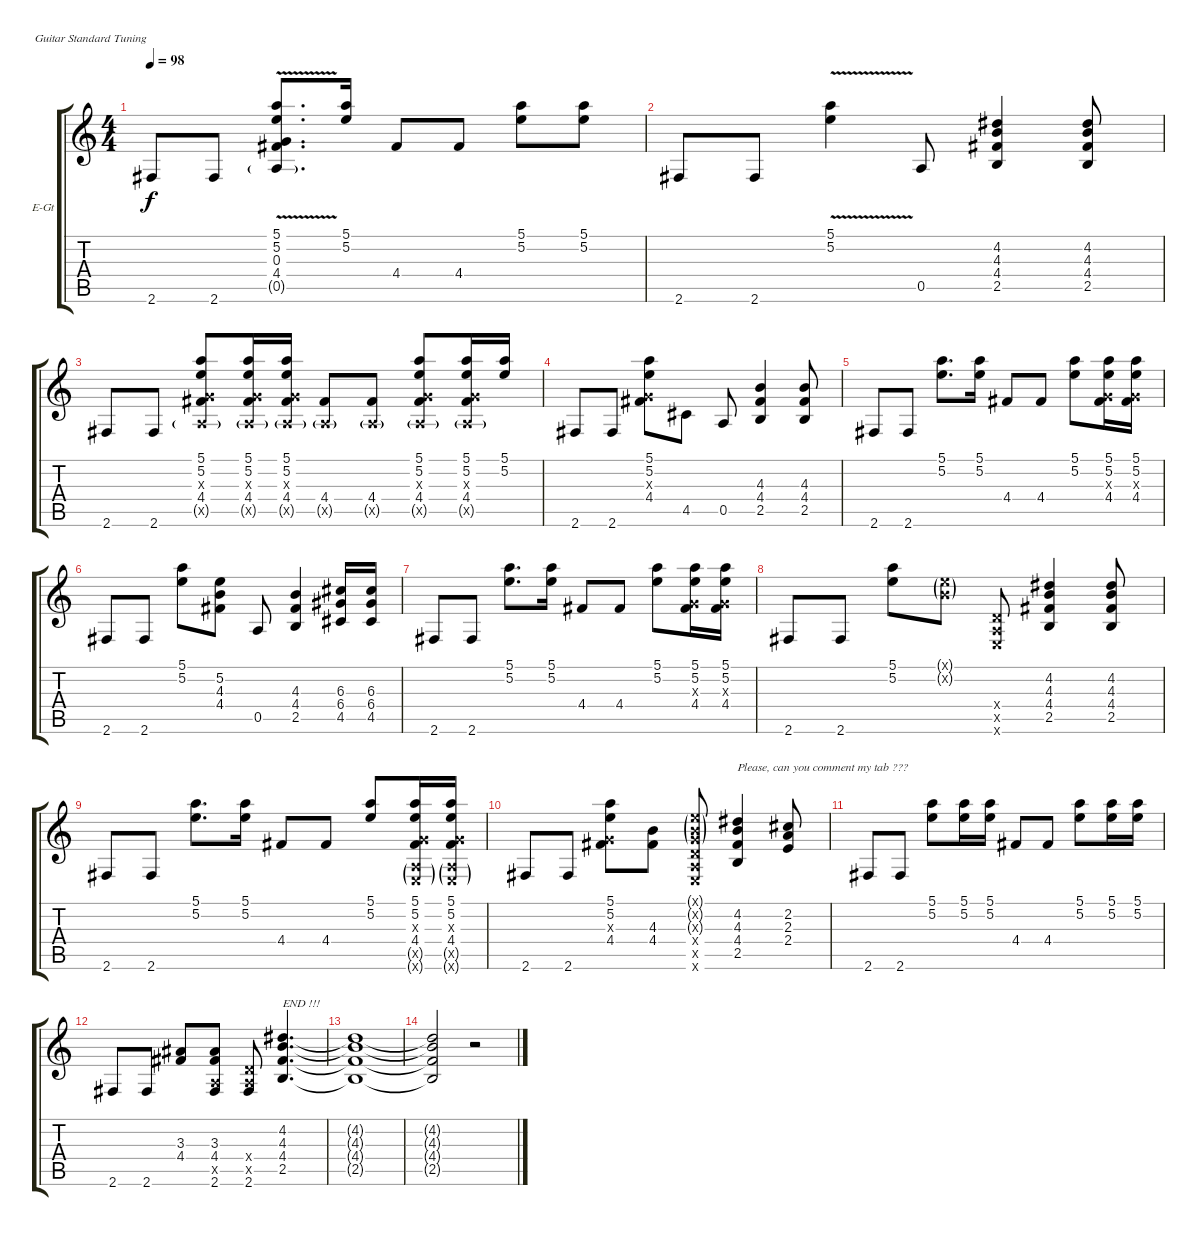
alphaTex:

\bracketExtendMode groupsimilarinstruments
\firstSystemTrackNameOrientation horizontal
\otherSystemsTrackNameOrientation horizontal
\track ("Jimi Rhythm Guitar" "E-Gt") {instrument distortionguitar}
\staff {score tabs}
\tuning (E4 B3 G3 D3 A2 E2)
\ts (4 4)
\tempo 98
\clef g2
\ks c
2.6.8{dy f} 2.6.8 (5.1{v} 5.2{v} 0.3{v} 4.4{v} 0.5{v g}).8{d} (5.1 5.2).16 4.4.8 4.4.8 (5.1 5.2).8 (5.1 5.2).8 |
2.6.8 2.6.8 (5.1{v} 5.2{v}).4 0.5.8 (4.2 4.3 4.4 2.5).4 (4.2 4.3 4.4 2.5).8 |
2.6.8 2.6.8 (5.1 5.2 0.3{x} 4.4 0.5{g x}).8 (5.1 5.2 0.3{x} 4.4 0.5{g x}).16 (5.1 5.2 0.3{x} 4.4 0.5{g x}).16 (4.4 0.5{g x}).8 (4.4 0.5{g x}).8 (5.1 5.2 0.3{x} 4.4 0.5{g x}).8 (5.1 5.2 0.3{x} 4.4 0.5{g x}).16 (5.1 5.2).16 |
2.6.8 2.6.8 (5.1 5.2 0.3{x} 4.4).8 4.5.8 0.5.8 (4.3 4.4 2.5).4 (4.3 4.4 2.5).8 |
2.6.8 2.6.8 (5.1 5.2).8{d} (5.1 5.2).16 4.4.8 4.4.8 (5.1 5.2).8 (5.1 5.2 0.3{x} 4.4).16 (5.1 5.2 0.3{x} 4.4).16 |
2.6.8 2.6.8 (5.1 5.2).8 (5.2 4.3 4.4).8 0.5.8 (4.3 4.4 2.5).4 (6.3 6.4 4.5).16 (6.3 6.4 4.5).16 |
2.6.8 2.6.8 (5.1 5.2).8{d} (5.1 5.2).16 4.4.8 4.4.8 (5.1 5.2).8 (5.1 5.2 0.3{x} 4.4).16 (5.1 5.2 0.3{x} 4.4).16 |
2.6.8 2.6.8 (5.1 5.2).8 (0.1{g x} 0.2{g x}).8 (0.4{x} 0.5{x} 0.6{x}).8 (4.2 4.3 4.4 2.5).4 (4.2 4.3 4.4 2.5).8 |
2.6.8 2.6.8 (5.1 5.2).8{d} (5.1 5.2).16 4.4.8 4.4.8 (5.1 5.2).8 (5.1 5.2 0.3{x} 4.4 0.5{g x} 0.6{g x}).16 (5.1 5.2 0.3{x} 4.4 0.5{g x} 0.6{g x}).16 |
2.6.8 2.6.8 (5.1 5.2 0.3{x} 4.4).8 (4.3 4.4).8 (0.1{g x} 0.2{g x} 0.3{g x} 0.4{x} 0.5{x} 0.6{x}).8 (4.2 4.3 4.4 2.5).4{txt "Please, can you comment my tab ???"} (2.2 2.3 2.4).8 |
2.6.8 2.6.8 (5.1 5.2).8 (5.1 5.2).16 (5.1 5.2).16 4.4.8 4.4.8 (5.1 5.2).8 (5.1 5.2).16 (5.1 5.2).16 |
2.6.8 2.6.8 (3.3 4.4).8 (3.3 4.4 0.5{x} 2.6).8 (0.4{x} 0.5{x} 2.6).8 (4.2 4.3 4.4 2.5).4{d txt "END !!!"} |
(4.2{t} 4.3{t} 4.4{t} 2.5{t}).1 |
(4.2{t} 4.3{t} 4.4{t} 2.5{t}).2 r.2
